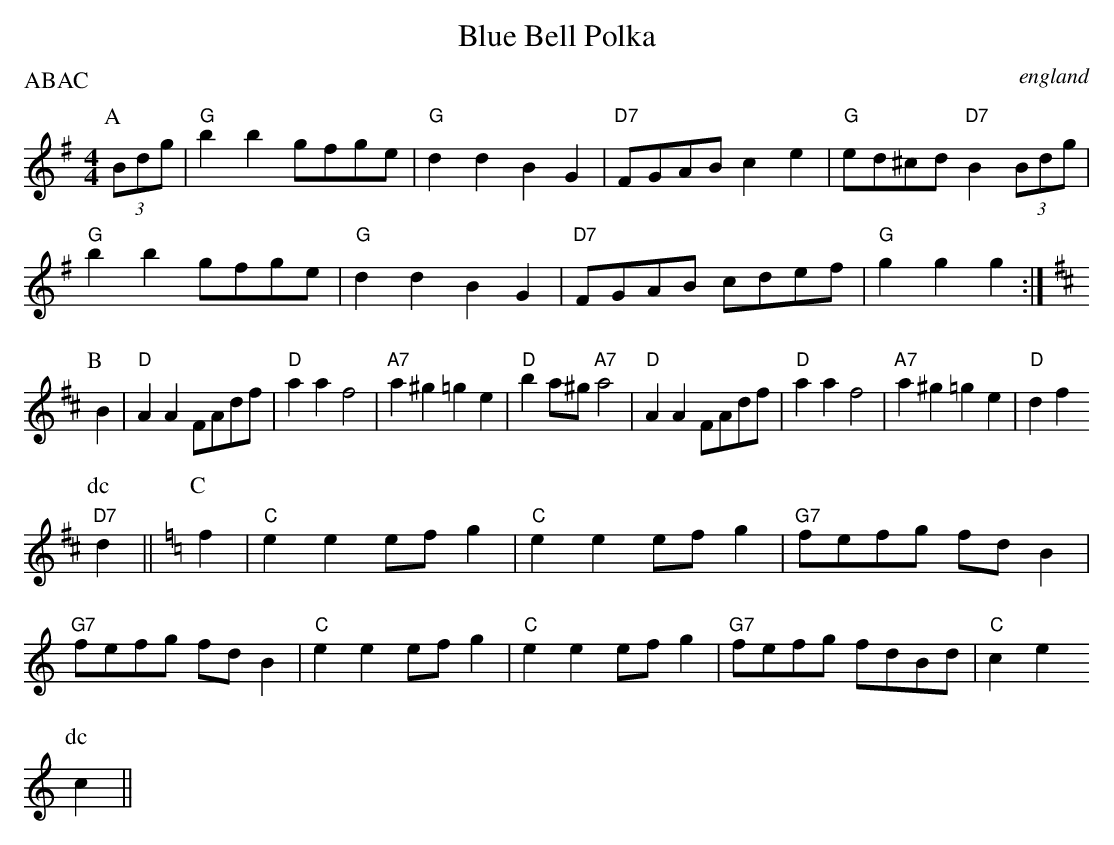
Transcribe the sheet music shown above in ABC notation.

X:1
T:Blue Bell Polka
O:england
P:ABAC
M:4/4
L:1/8
K:G
P:A
(3Bdg|"G"b2b2 gfge|"G"d2d2 B2G2|"D7"FGAB c2e2|"G"ed^cd "D7"B2(3Bdg|
"G"b2b2 gfge|"G"d2d2 B2G2|"D7"FGAB cdef|"G"g2g2 g2:|
K:D
P:B
B2|"D"A2A2 FAdf|"D"a2a2 f4|"A7"a2^g2 =g2e2|"D"b2a^g "A7"a4|"D"A2A2 FAdf|\
"D"a2a2 f4|"A7"a2^g2 =g2e2|"D"d2f2
P:dc
"D7"d2||\
K:C
P:C
f2|"C"e2e2 efg2|"C"e2e2 efg2|"G7"fefg fdB2|
"G7"fefg fdB2|"C"e2e2 efg2|"C"e2e2 efg2|"G7"fefg fdBd|"C"c2e2
P:dc
c2||
